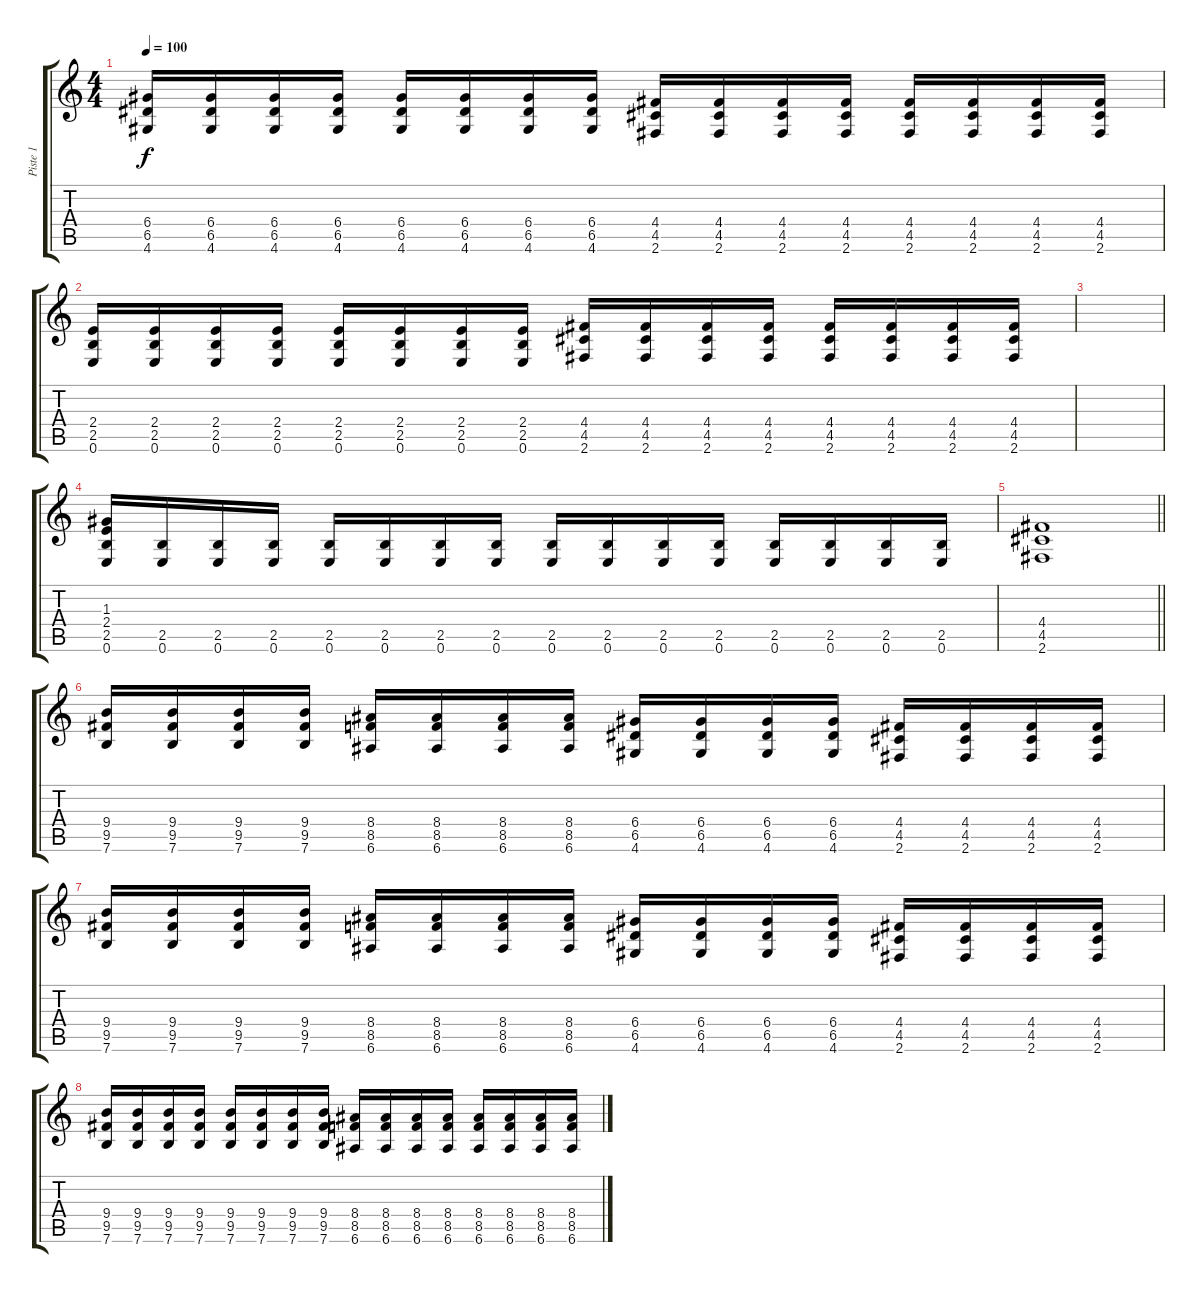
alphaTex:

\track ("Piste 1" "Piste 1") {instrument electricguitarjazz}
\staff {score tabs}
\tuning (E4 B3 G3 D3 A2 E2) {hide}
\ts (4 4)
\tempo 100
\clef g2
\ks c
(6.4 6.5 4.6).16{dy f} (6.4 6.5 4.6).16 (6.4 6.5 4.6).16 (6.4 6.5 4.6).16 (6.4 6.5 4.6).16 (6.4 6.5 4.6).16 (6.4 6.5 4.6).16 (6.4 6.5 4.6).16 (4.4 4.5 2.6).16 (4.4 4.5 2.6).16 (4.4 4.5 2.6).16 (4.4 4.5 2.6).16 (4.4 4.5 2.6).16 (4.4 4.5 2.6).16 (4.4 4.5 2.6).16 (4.4 4.5 2.6).16 |
(2.4 2.5 0.6).16 (2.4 2.5 0.6).16 (2.4 2.5 0.6).16 (2.4 2.5 0.6).16 (2.4 2.5 0.6).16 (2.4 2.5 0.6).16 (2.4 2.5 0.6).16 (2.4 2.5 0.6).16 (4.4 4.5 2.6).16 (4.4 4.5 2.6).16 (4.4 4.5 2.6).16 (4.4 4.5 2.6).16 (4.4 4.5 2.6).16 (4.4 4.5 2.6).16 (4.4 4.5 2.6).16 (4.4 4.5 2.6).16 |
|
(1.3 2.4 2.5 0.6).16 (2.5 0.6).16 (2.5 0.6).16 (2.5 0.6).16 (2.5 0.6).16 (2.5 0.6).16 (2.5 0.6).16 (2.5 0.6).16 (2.5 0.6).16 (2.5 0.6).16 (2.5 0.6).16 (2.5 0.6).16 (2.5 0.6).16 (2.5 0.6).16 (2.5 0.6).16 (2.5 0.6).16 |
\barLineRight lightlight
(4.4 4.5 2.6).1 |
(9.4 9.5 7.6).16 (9.4 9.5 7.6).16 (9.4 9.5 7.6).16 (9.4 9.5 7.6).16 (8.4 8.5 6.6).16 (8.4 8.5 6.6).16 (8.4 8.5 6.6).16 (8.4 8.5 6.6).16 (6.4 6.5 4.6).16 (6.4 6.5 4.6).16 (6.4 6.5 4.6).16 (6.4 6.5 4.6).16 (4.4 4.5 2.6).16 (4.4 4.5 2.6).16 (4.4 4.5 2.6).16 (4.4 4.5 2.6).16 |
(9.4 9.5 7.6).16 (9.4 9.5 7.6).16 (9.4 9.5 7.6).16 (9.4 9.5 7.6).16 (8.4 8.5 6.6).16 (8.4 8.5 6.6).16 (8.4 8.5 6.6).16 (8.4 8.5 6.6).16 (6.4 6.5 4.6).16 (6.4 6.5 4.6).16 (6.4 6.5 4.6).16 (6.4 6.5 4.6).16 (4.4 4.5 2.6).16 (4.4 4.5 2.6).16 (4.4 4.5 2.6).16 (4.4 4.5 2.6).16 |
(9.4 9.5 7.6).16 (9.4 9.5 7.6).16 (9.4 9.5 7.6).16 (9.4 9.5 7.6).16 (9.4 9.5 7.6).16 (9.4 9.5 7.6).16 (9.4 9.5 7.6).16 (9.4 9.5 7.6).16 (8.4 8.5 6.6).16 (8.4 8.5 6.6).16 (8.4 8.5 6.6).16 (8.4 8.5 6.6).16 (8.4 8.5 6.6).16 (8.4 8.5 6.6).16 (8.4 8.5 6.6).16 (8.4 8.5 6.6).16
